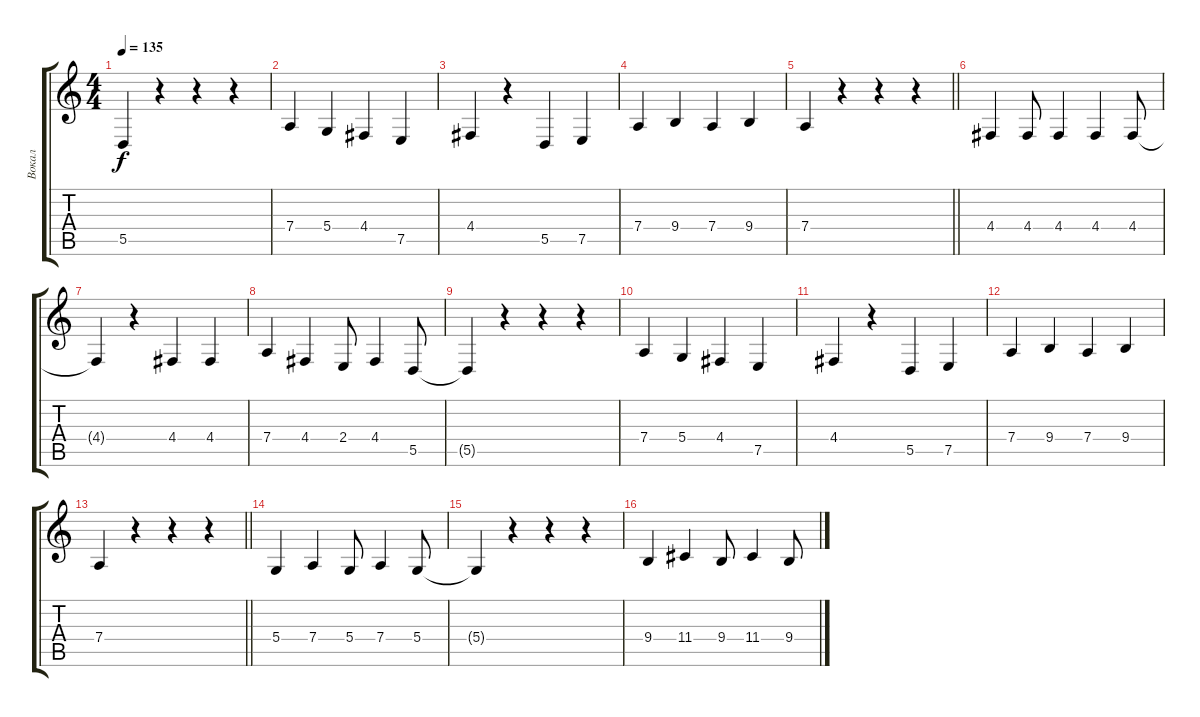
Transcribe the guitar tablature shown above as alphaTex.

\track ("Вокал" "Вокал") {instrument flute}
\staff {score tabs}
\tuning (E4 B3 G3 D3 A2 E2) {hide}
\ts (4 4)
\tempo 135
\clef g2
\ks c
5.5{t}.4{dy f} r.4 r.4 r.4 |
7.4.4 5.4.4 4.4.4 7.5.4 |
4.4.4 r.4 5.5.4 7.5.4 |
7.4.4 9.4.4 7.4.4 9.4.4 |
\barLineRight lightlight
7.4.4 r.4 r.4 r.4 |
\section ("" " ")
4.4.4 4.4.8 4.4.4 4.4.4 4.4.8 |
4.4{t}.4 r.4 4.4.4 4.4.4 |
7.4.4 4.4.4 2.4.8 4.4.4 5.5.8 |
5.5{t}.4 r.4 r.4 r.4 |
7.4.4 5.4.4 4.4.4 7.5.4 |
4.4.4 r.4 5.5.4 7.5.4 |
7.4.4 9.4.4 7.4.4 9.4.4 |
\barLineRight lightlight
7.4.4 r.4 r.4 r.4 |
\section ("" " ")
5.4.4 7.4.4 5.4.8 7.4.4 5.4.8 |
5.4{t}.4 r.4 r.4 r.4 |
9.4.4 11.4.4 9.4.8 11.4.4 9.4.8
